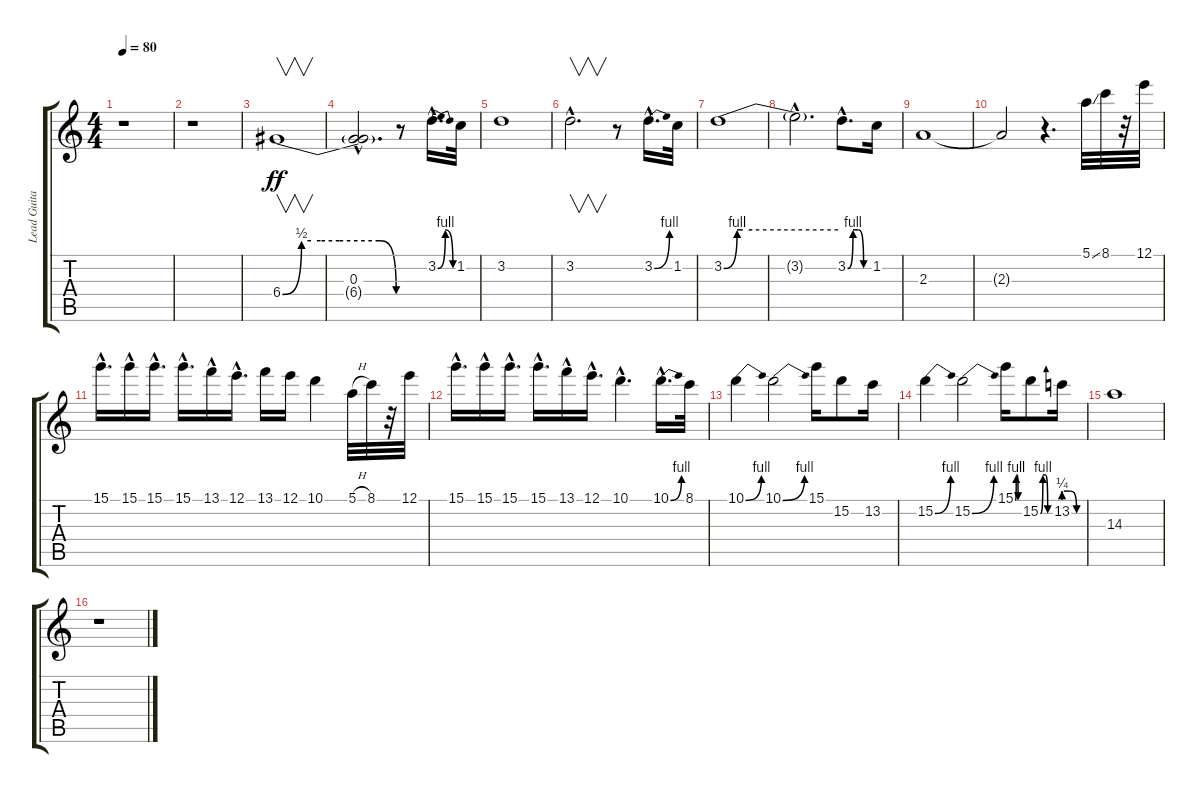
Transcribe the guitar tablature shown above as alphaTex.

\track ("Lead Guitar" "Lead Guita") {instrument distortionguitar}
\staff {score tabs}
\tuning (E4 B3 G3 D3 A2 E2) {hide}
\ts (4 4)
\tempo 80
\clef g2
\ks c
r.1{dy ff instrument distortionguitar} |
r.1 |
6.4{be (custom 0 0 10 2 15 2 20 2 30 2 51 2 60 0)}.1{v} |
(0.3{hac} 6.4{hac t}).2{d} r.8 3.2{be (bendrelease 0 0 30 4 30 4 60 0) hac}.16{d} 1.2.32 |
3.2.1 |
3.2{hac}.2{v d} r.8 3.2{be (bend 0 0 60 4) hac}.16{d} 1.2.32 |
3.2{be (custom 0 0 7 4 10 4 15 4 30 4 60 4)}.1 |
3.2{hac t}.2{d} 3.2{be (custom 0 0 15 4 30 4 45 0 60 0) hac}.8{d} 1.2.16 |
2.3.1 |
2.3{t}.2 r.4{d} 5.1{ss}.32 8.1.32 r.32 12.1.32 |
15.1{hac}.16{d} 15.1{hac}.16 15.1{hac}.16{d} 15.1{hac}.16{d} 13.1{hac}.16 12.1{hac}.16{d} 13.1.16 12.1.16 10.1.4 5.1{h}.32 8.1.32 r.32 12.1.32 |
15.1{hac}.16{d} 15.1{hac}.16 15.1{hac}.16{d} 15.1{hac}.16{d} 13.1{hac}.16 12.1{hac}.16{d} 10.1{hac}.4{d} 10.1{be (bend 0 0 60 4) hac}.16{d} 8.1.32 |
10.1{be (bend 0 0 60 4)}.4 10.1{be (bend 0 0 60 4)}.2 15.1.16 15.2.8 13.2.16 |
15.2{be (bend 0 0 60 4)}.4 15.2{be (bend 0 0 60 4)}.2 15.1{be (custom 0 0 15 4 30 4 45 0 60 0)}.16 15.2{be (custom 0 0 15 4 30 4 45 0 60 0)}.8 13.2{be (custom 0 1 20 1 40 0 60 0)}.16 |
14.3.1 |
r.1
